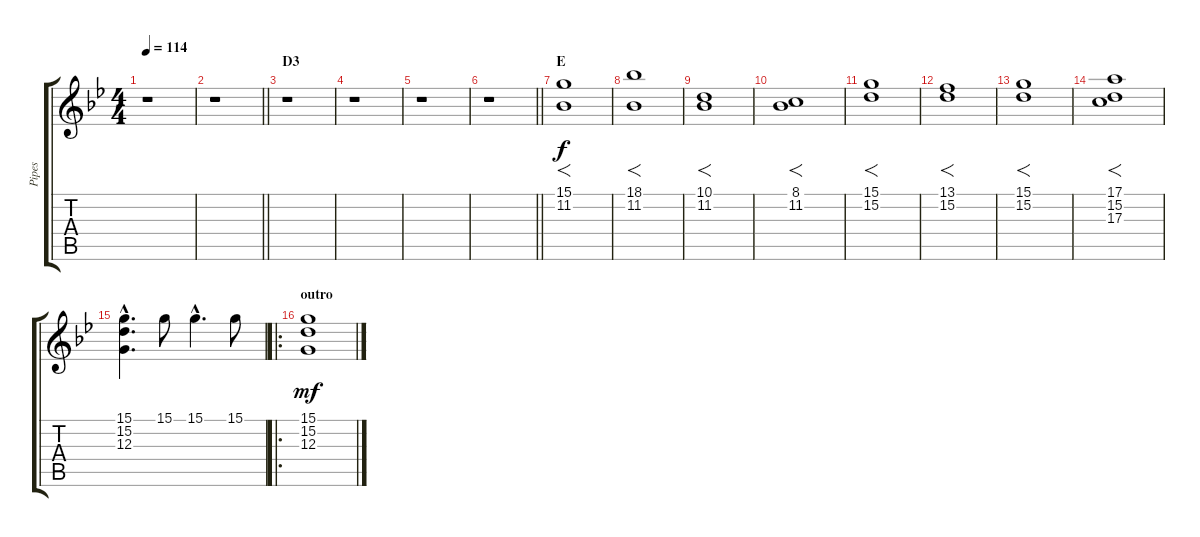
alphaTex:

\track ("Pipes" "Pipes") {instrument shakuhachi}
\staff {score tabs}
\tuning (E4 B3 G3 D3 A2 E2) {hide}
\ts (4 4)
\tempo 114
\clef g2
\ks gminor
r.1{dy f} |
\barLineRight lightlight
r.1 |
\section ("" "D3")
r.1 |
r.1 |
r.1 |
\barLineRight lightlight
r.1 |
\section ("" "E")
(15.1 11.2).1{f} |
(18.1 11.2).1{f} |
(10.1 11.2).1{f} |
(8.1 11.2).1{f} |
(15.1 15.2).1{f} |
(13.1 15.2).1{f} |
(15.1 15.2).1{f} |
(17.1 15.2 17.3).1{f} |
(15.1{hac} 15.2 12.3).4{d} 15.1.8 15.1{hac}.4{d} 15.1.8 |
\ro
\section ("" "outro")
(15.1 15.2 12.3).1{dy mf}
